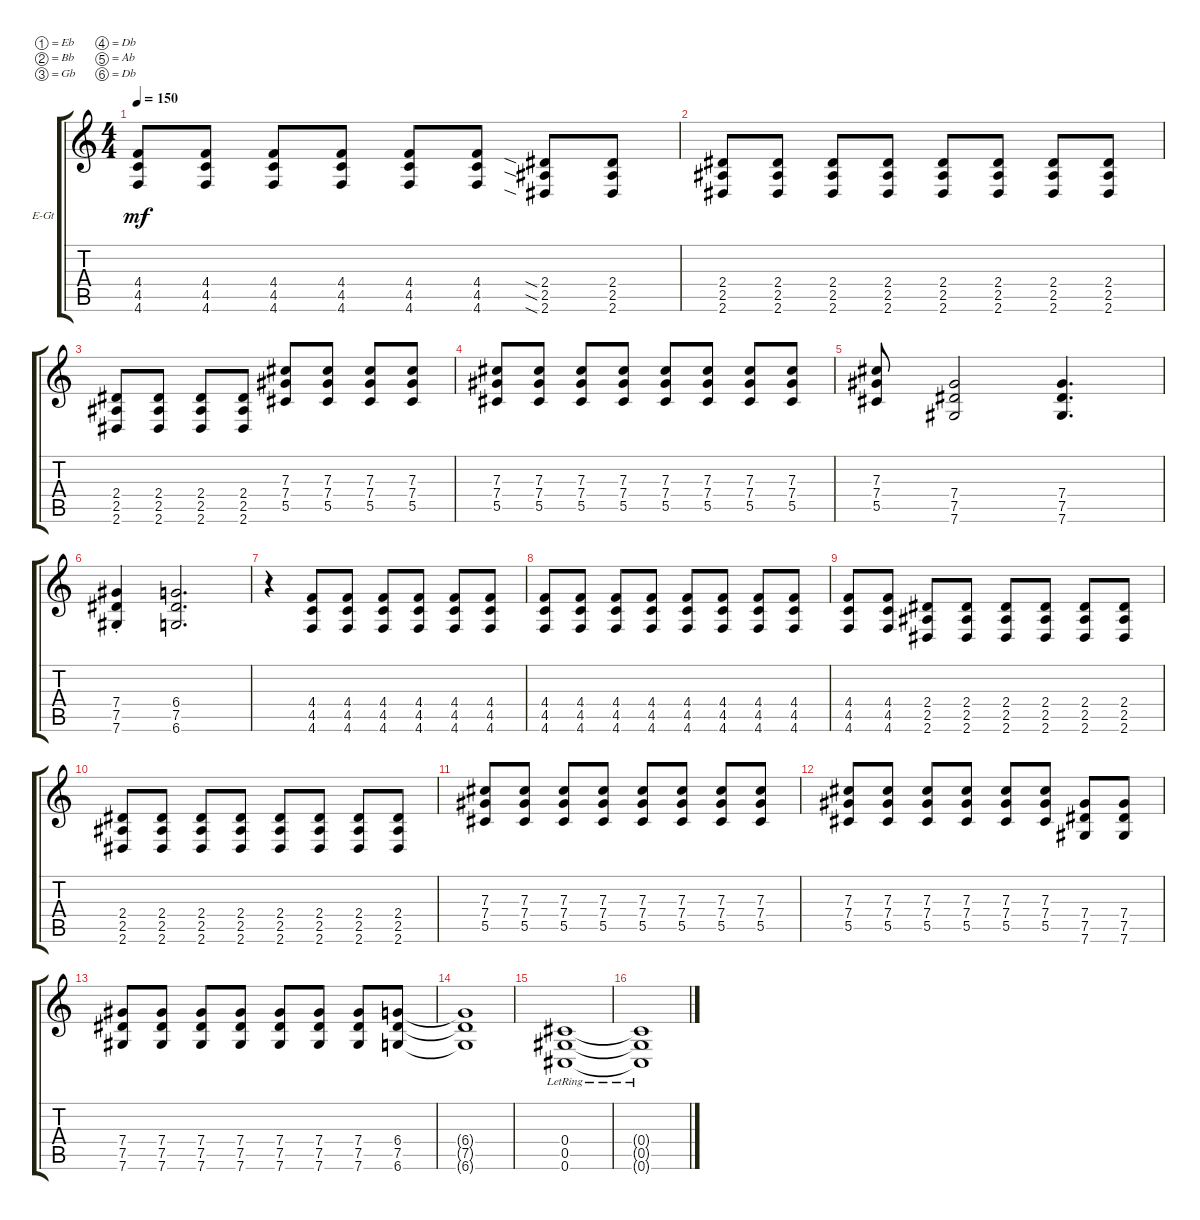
\defaultSystemsLayout 4
\bracketExtendMode groupsimilarinstruments
\firstSystemTrackNameOrientation horizontal
\otherSystemsTrackNameOrientation horizontal
\track ("Justin Morrow (Rhythm)" "E-Gt") {instrument distortionguitar}
\staff {score tabs}
\tuning (Eb4 Bb3 Gb3 Db3 Ab2 Db2)
\ts (4 4)
\tempo 150
\clef g2
\ks c
(4.4 4.5 4.6).8{dy mf} (4.6 4.5 4.4).8 (4.4 4.5 4.6).8 (4.4 4.5 4.6).8 (4.6 4.5 4.4).8 (4.6 4.5 4.4).8 (2.6{sia} 2.5{sia} 2.4{sia}).8 (2.6 2.5 2.4).8 |
(2.6 2.5 2.4).8 (2.4 2.5 2.6).8 (2.6 2.5 2.4).8 (2.4 2.5 2.6).8 (2.4 2.5 2.6).8 (2.4 2.5 2.6).8 (2.4 2.5 2.6).8 (2.4 2.5 2.6).8 |
(2.6 2.5 2.4).8 (2.4 2.5 2.6).8 (2.5 2.4 2.6).8 (2.4 2.5 2.6).8 (7.3 7.4 5.5).8 (5.5 7.4 7.3).8 (5.5 7.4 7.3).8 (5.5 7.4 7.3).8 |
(5.5 7.4 7.3).8 (7.3 7.4 5.5).8 (5.5 7.4 7.3).8 (7.3 7.4 5.5).8 (5.5 7.4 7.3).8 (5.5 7.4 7.3).8 (5.5 7.4 7.3).8 (5.5 7.4 7.3).8 |
(5.5 7.4 7.3).8 (7.6 7.5 7.4).2 (7.4 7.5 7.6).4{d} |
(7.6 7.5 7.4{st}).4 (6.4 7.5 6.6).2{d} |
r.4 (4.4 4.5 4.6).8 (4.4 4.5 4.6).8 (4.4 4.5 4.6).8 (4.4 4.5 4.6).8 (4.4 4.5 4.6).8 (4.4 4.5 4.6).8 |
(4.4 4.5 4.6).8 (4.4 4.6 4.5).8 (4.4 4.5 4.6).8 (4.4 4.6 4.5).8 (4.4 4.5 4.6).8 (4.4 4.6 4.5).8 (4.4 4.5 4.6).8 (4.4 4.6 4.5).8 |
(4.4 4.5 4.6).8 (4.4 4.6 4.5).8 (2.4 2.5 2.6).8 (2.4 2.6 2.5).8 (2.4 2.5 2.6).8 (2.4 2.5 2.6).8 (2.4 2.5 2.6).8 (2.4 2.5 2.6).8 |
(2.4 2.5 2.6).8 (2.4 2.5 2.6).8 (2.4 2.5 2.6).8 (2.4 2.5 2.6).8 (2.4 2.5 2.6).8 (2.4 2.5 2.6).8 (2.4 2.5 2.6).8 (2.4 2.5 2.6).8 |
(7.4 5.5 7.3).8 (5.5 7.4 7.3).8 (7.3 7.4 5.5).8 (5.5 7.4 7.3).8 (5.5 7.4 7.3).8 (5.5 7.4 7.3).8 (5.5 7.4 7.3).8 (5.5 7.4 7.3).8 |
(5.5 7.4 7.3).8 (5.5 7.4 7.3).8 (5.5 7.4 7.3).8 (5.5 7.4 7.3).8 (5.5 7.4 7.3).8 (5.5 7.4 7.3).8 (7.4 7.5 7.6).8 (7.6 7.5 7.4).8 |
(7.4 7.5 7.6).8 (7.6 7.5 7.4).8 (7.4 7.5 7.6).8 (7.6 7.5 7.4).8 (7.4 7.5 7.6).8 (7.6 7.5 7.4).8 (7.4 7.5 7.6).8 (6.6 7.5 6.4).8 |
(6.4{t} 7.5{t} 6.6{t}).1 |
(0.6{lr} 0.5{lr} 0.4{lr}).1 |
(0.4{lr t} 0.5{lr t} 0.6{lr t}).1
